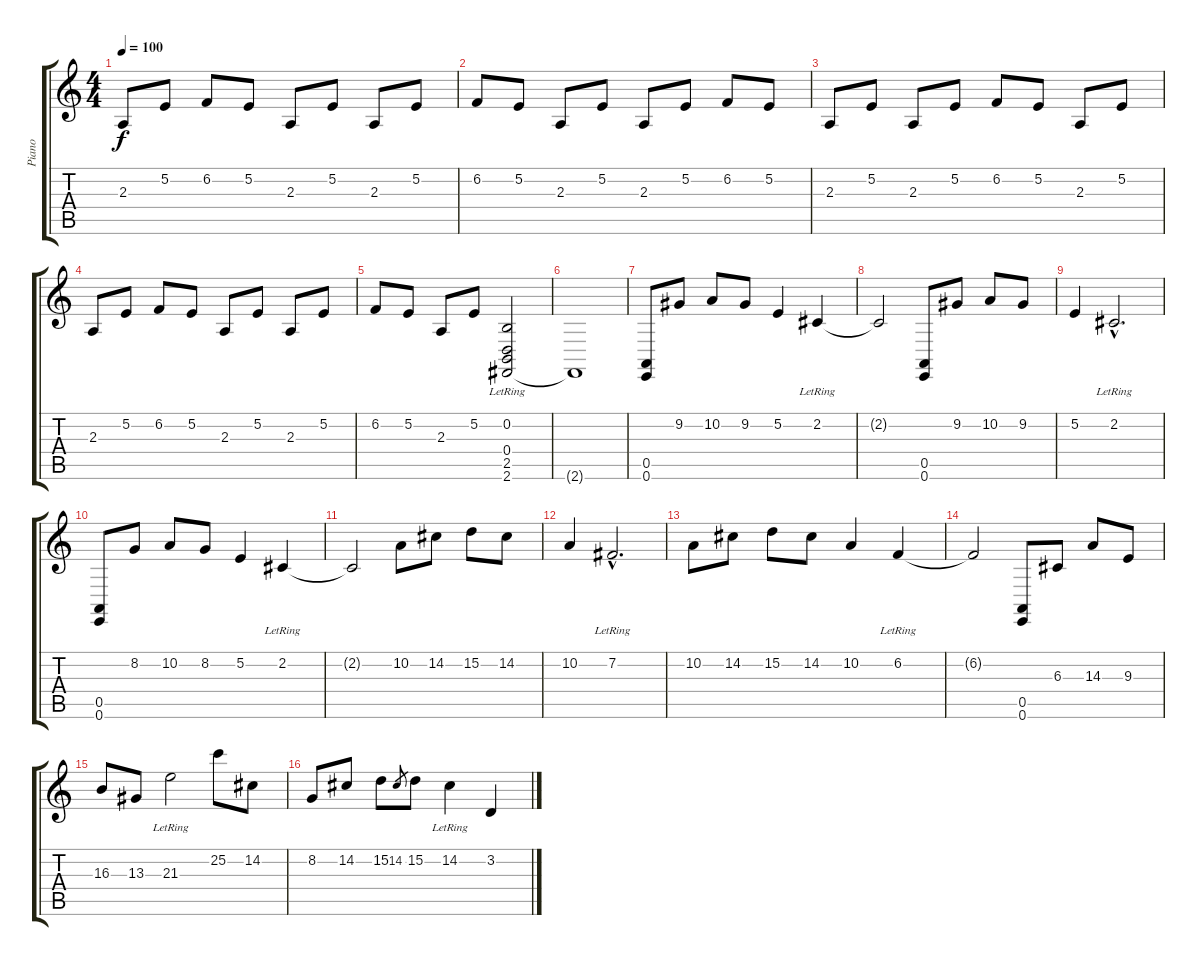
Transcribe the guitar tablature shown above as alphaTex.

\track ("Piano" "Piano") {instrument acousticgrandpiano}
\staff {score tabs}
\tuning (E4 B3 G3 D3 A2 E2) {hide}
\ts (4 4)
\tempo 100
\clef g2
\ks c
2.3.8{dy f instrument acousticgrandpiano} 5.2.8 6.2.8 5.2.8 2.3.8 5.2.8 2.3.8 5.2.8 |
6.2.8 5.2.8 2.3.8 5.2.8 2.3.8 5.2.8 6.2.8 5.2.8 |
2.3.8 5.2.8 2.3.8 5.2.8 6.2.8 5.2.8 2.3.8 5.2.8 |
2.3.8 5.2.8 6.2.8 5.2.8 2.3.8 5.2.8 2.3.8 5.2.8 |
6.2.8 5.2.8 2.3.8 5.2.8 (0.2 0.4 2.5{lr} 2.6{lr}).2 |
2.6{t}.1 |
(0.5 0.6).8 9.2.8 10.2.8 9.2.8 5.2.4 2.2{lr}.4 |
2.2{t}.2 (0.5 0.6).8 9.2.8 10.2.8 9.2.8 |
5.2.4 2.2{hac lr}.2{d} |
(0.5 0.6).8 8.2.8 10.2.8 8.2.8 5.2.4 2.2{lr}.4 |
2.2{t}.2 10.2.8 14.2.8 15.2.8 14.2.8 |
10.2.4 7.2{hac lr}.2{d} |
10.2.8 14.2.8 15.2.8 14.2.8 10.2.4 6.2{lr}.4 |
6.2{t}.2 (0.5 0.6).8 6.3.8 14.3.8 9.3.8 |
16.3.8 13.3.8 21.3{lr}.2 25.2.8 14.2.8 |
8.2.8 14.2.8 15.2.8 14.2.8{gr} 15.2.8 14.2{lr}.4 3.2.4
